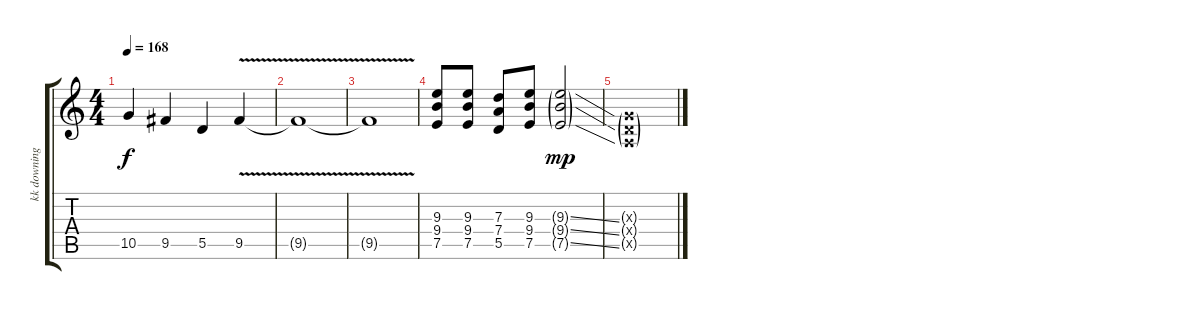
\track ("kk downing" "kk downing") {instrument distortionguitar}
\staff {score tabs}
\tuning (E4 B3 G3 D3 A2 E2) {hide}
\ts (4 4)
\tempo 168
\clef g2
\ks c
10.5.4{dy f} 9.5.4 5.5.4 9.5{v}.4 |
9.5{v t}.1 |
9.5{v t}.1 |
(9.3 9.4 7.5).8 (9.3 9.4 7.5).8 (7.3 7.4 5.5).8 (9.3 9.4 7.5).8 (9.3{ss g} 9.4{ss g} 7.5{ss g}).2{dy mp} |
(0.3{g x} 0.4{g x} 0.5{g x}).1
